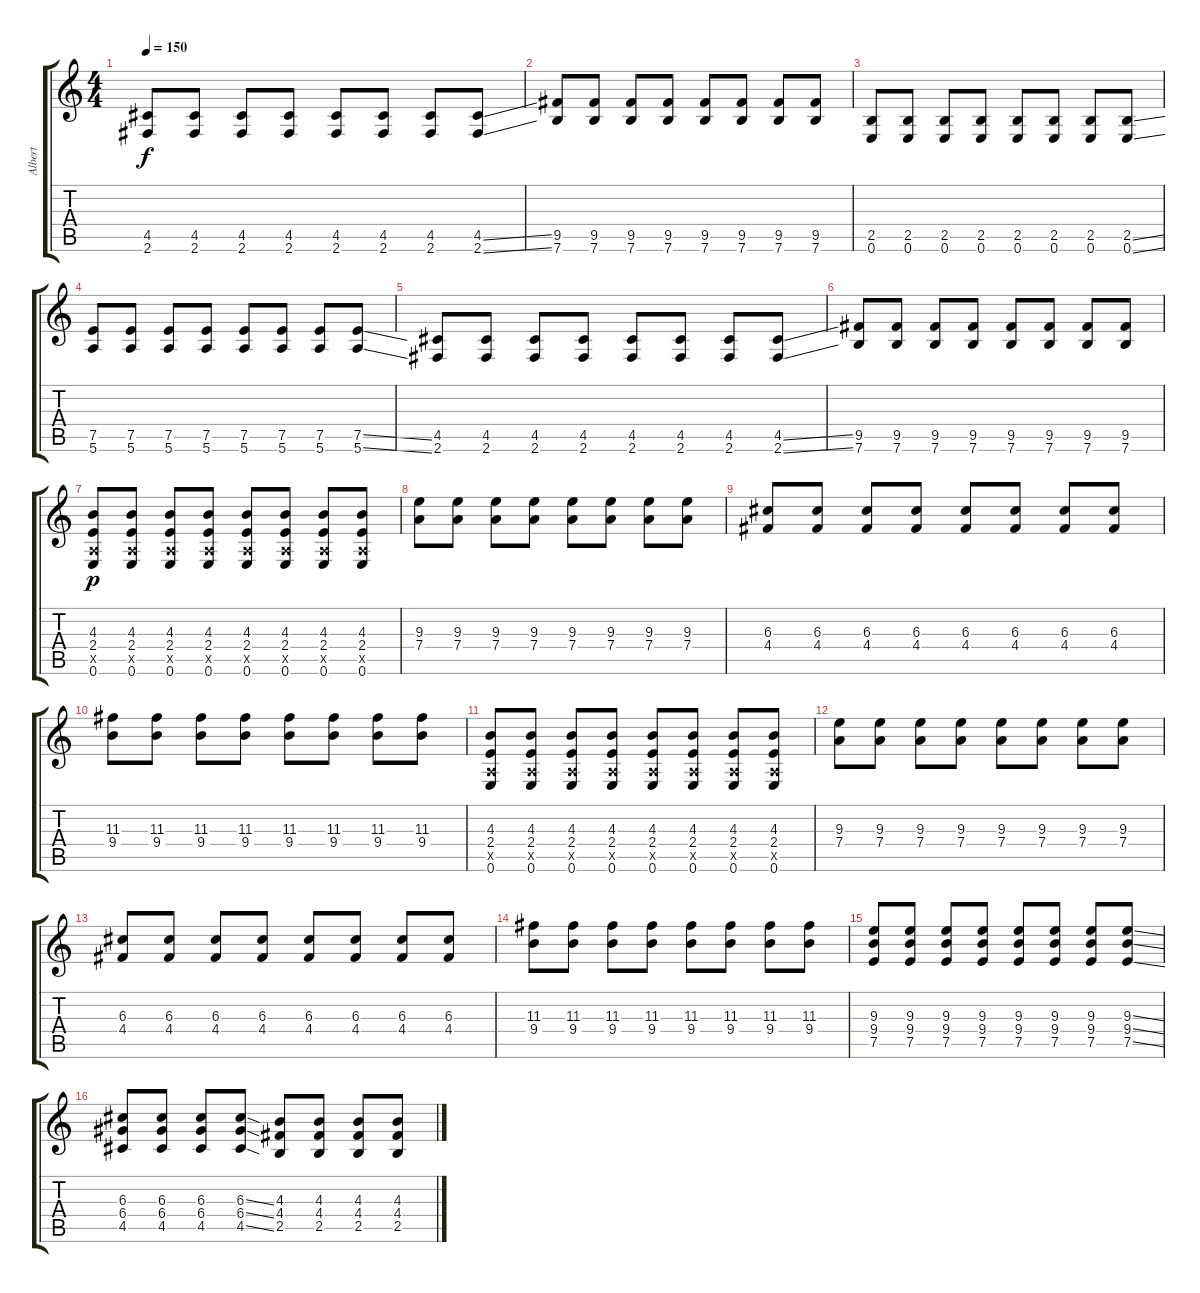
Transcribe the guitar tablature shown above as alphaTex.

\track ("Albert" "Albert") {instrument electricguitarjazz}
\staff {score tabs}
\tuning (E4 B3 G3 D3 A2 E2) {hide}
\ts (4 4)
\tempo 150
\clef g2
\ks c
(4.5 2.6).8{dy f} (4.5 2.6).8 (4.5 2.6).8 (4.5 2.6).8 (4.5 2.6).8 (4.5 2.6).8 (4.5 2.6).8 (4.5{ss} 2.6{ss}).8 |
(9.5 7.6).8 (9.5 7.6).8 (9.5 7.6).8 (9.5 7.6).8 (9.5 7.6).8 (9.5 7.6).8 (9.5 7.6).8 (9.5 7.6).8 |
(2.5 0.6).8 (2.5 0.6).8 (2.5 0.6).8 (2.5 0.6).8 (2.5 0.6).8 (2.5 0.6).8 (2.5 0.6).8 (2.5{ss} 0.6{ss}).8 |
(7.5 5.6).8 (7.5 5.6).8 (7.5 5.6).8 (7.5 5.6).8 (7.5 5.6).8 (7.5 5.6).8 (7.5 5.6).8 (7.5{ss} 5.6{ss}).8 |
(4.5 2.6).8 (4.5 2.6).8 (4.5 2.6).8 (4.5 2.6).8 (4.5 2.6).8 (4.5 2.6).8 (4.5 2.6).8 (4.5{ss} 2.6{ss}).8 |
(9.5 7.6).8 (9.5 7.6).8 (9.5 7.6).8 (9.5 7.6).8 (9.5 7.6).8 (9.5 7.6).8 (9.5 7.6).8 (9.5 7.6).8 |
(4.3 2.4 0.5{x} 0.6).8{dy p} (4.3 2.4 0.5{x} 0.6).8 (4.3 2.4 0.5{x} 0.6).8 (4.3 2.4 0.5{x} 0.6).8 (4.3 2.4 0.5{x} 0.6).8 (4.3 2.4 0.5{x} 0.6).8 (4.3 2.4 0.5{x} 0.6).8 (4.3 2.4 0.5{x} 0.6).8 |
(9.3 7.4).8 (9.3 7.4).8 (9.3 7.4).8 (9.3 7.4).8 (9.3 7.4).8 (9.3 7.4).8 (9.3 7.4).8 (9.3 7.4).8 |
(6.3 4.4).8 (6.3 4.4).8 (6.3 4.4).8 (6.3 4.4).8 (6.3 4.4).8 (6.3 4.4).8 (6.3 4.4).8 (6.3 4.4).8 |
(11.3 9.4).8 (11.3 9.4).8 (11.3 9.4).8 (11.3 9.4).8 (11.3 9.4).8 (11.3 9.4).8 (11.3 9.4).8 (11.3 9.4).8 |
(4.3 2.4 0.5{x} 0.6).8 (4.3 2.4 0.5{x} 0.6).8 (4.3 2.4 0.5{x} 0.6).8 (4.3 2.4 0.5{x} 0.6).8 (4.3 2.4 0.5{x} 0.6).8 (4.3 2.4 0.5{x} 0.6).8 (4.3 2.4 0.5{x} 0.6).8 (4.3 2.4 0.5{x} 0.6).8 |
(9.3 7.4).8 (9.3 7.4).8 (9.3 7.4).8 (9.3 7.4).8 (9.3 7.4).8 (9.3 7.4).8 (9.3 7.4).8 (9.3 7.4).8 |
(6.3 4.4).8 (6.3 4.4).8 (6.3 4.4).8 (6.3 4.4).8 (6.3 4.4).8 (6.3 4.4).8 (6.3 4.4).8 (6.3 4.4).8 |
(11.3 9.4).8 (11.3 9.4).8 (11.3 9.4).8 (11.3 9.4).8 (11.3 9.4).8 (11.3 9.4).8 (11.3 9.4).8 (11.3 9.4).8 |
(9.3 9.4 7.5).8 (9.3 9.4 7.5).8 (9.3 9.4 7.5).8 (9.3 9.4 7.5).8 (9.3 9.4 7.5).8 (9.3 9.4 7.5).8 (9.3 9.4 7.5).8 (9.3{ss} 9.4{ss} 7.5{ss}).8 |
(6.3 6.4 4.5).8 (6.3 6.4 4.5).8 (6.3 6.4 4.5).8 (6.3{ss} 6.4{ss} 4.5{ss}).8 (4.3 4.4 2.5).8 (4.3 4.4 2.5).8 (4.3 4.4 2.5).8 (4.3 4.4 2.5).8
